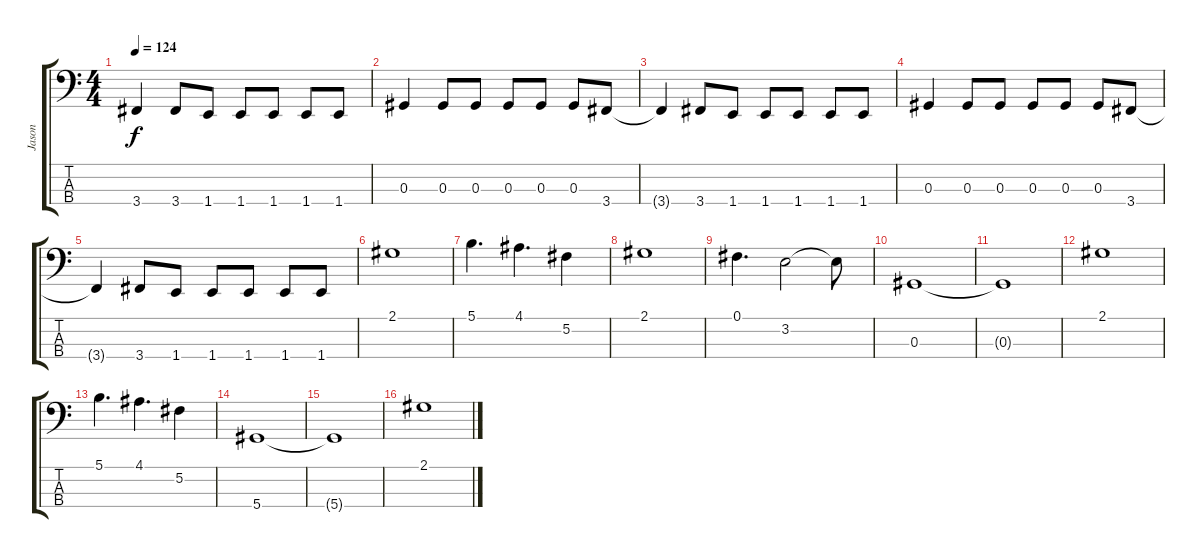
\track ("Jason" "Jason") {instrument electricbasspick}
\staff {score tabs}
\tuning (Gb2 Db2 Ab1 Eb1) {hide}
\ts (4 4)
\tempo 124
\clef f4
\ks c
3.4{t}.4{dy f} 3.4.8 1.4.8 1.4.8 1.4.8 1.4.8 1.4.8 |
0.3.4 0.3.8 0.3.8 0.3.8 0.3.8 0.3.8 3.4.8 |
3.4{t}.4 3.4.8 1.4.8 1.4.8 1.4.8 1.4.8 1.4.8 |
0.3.4 0.3.8 0.3.8 0.3.8 0.3.8 0.3.8 3.4.8 |
3.4{t}.4 3.4.8 1.4.8 1.4.8 1.4.8 1.4.8 1.4.8 |
2.1.1 |
5.1.4{d} 4.1.4{d} 5.2.4 |
2.1.1 |
0.1.4{d} 3.2.2 3.2{t}.8 |
0.3.1 |
0.3{t}.1 |
2.1.1 |
5.1.4{d} 4.1.4{d} 5.2.4 |
5.4.1 |
5.4{t}.1 |
2.1.1
